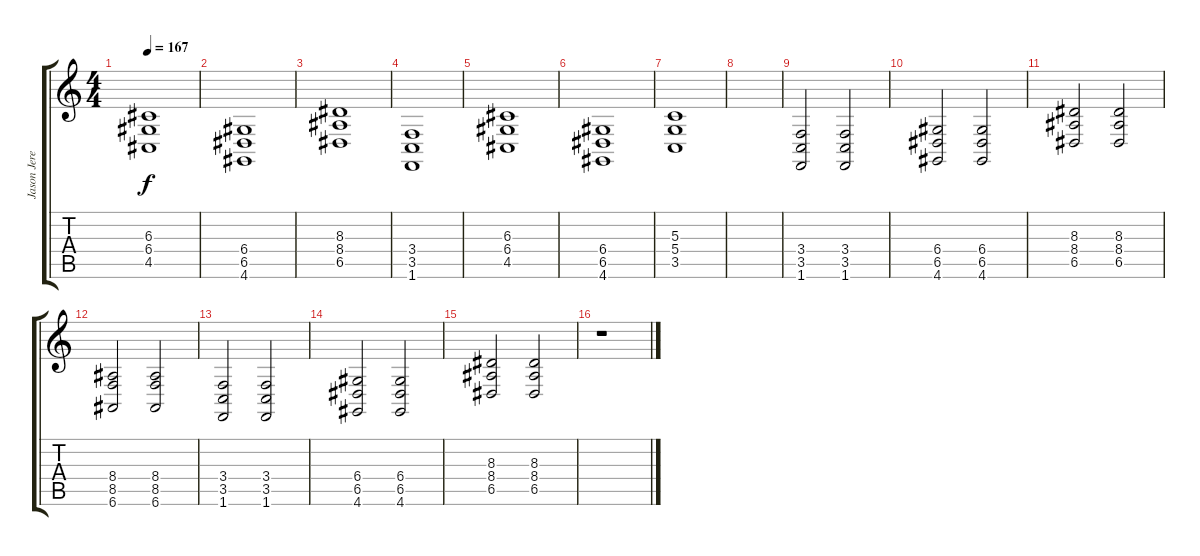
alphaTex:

\track ("Jason Jeremy (piano)" "Jason Jere") {instrument electricgrandpiano}
\staff {score tabs}
\tuning (E4 B3 G3 D3 A2 E2) {hide}
\ts (4 4)
\tempo 167
\clef g2
\ks c
(6.3 6.4 4.5).1{dy f} |
(6.4 6.5 4.6).1 |
(8.3 8.4 6.5).1 |
(3.4 3.5 1.6).1 |
(6.3 6.4 4.5).1 |
(6.4 6.5 4.6).1 |
(5.3 5.4 3.5).1 |
|
(3.4 3.5 1.6).2{volume 9} (3.4 3.5 1.6).2 |
(6.4 6.5 4.6).2 (6.4 6.5 4.6).2 |
(8.3 8.4 6.5).2 (8.3 8.4 6.5).2 |
(8.4 8.5 6.6).2 (8.4 8.5 6.6).2 |
(3.4 3.5 1.6).2 (3.4 3.5 1.6).2 |
(6.4 6.5 4.6).2 (6.4 6.5 4.6).2 |
(8.3 8.4 6.5).2 (8.3 8.4 6.5).2 |
r.1
